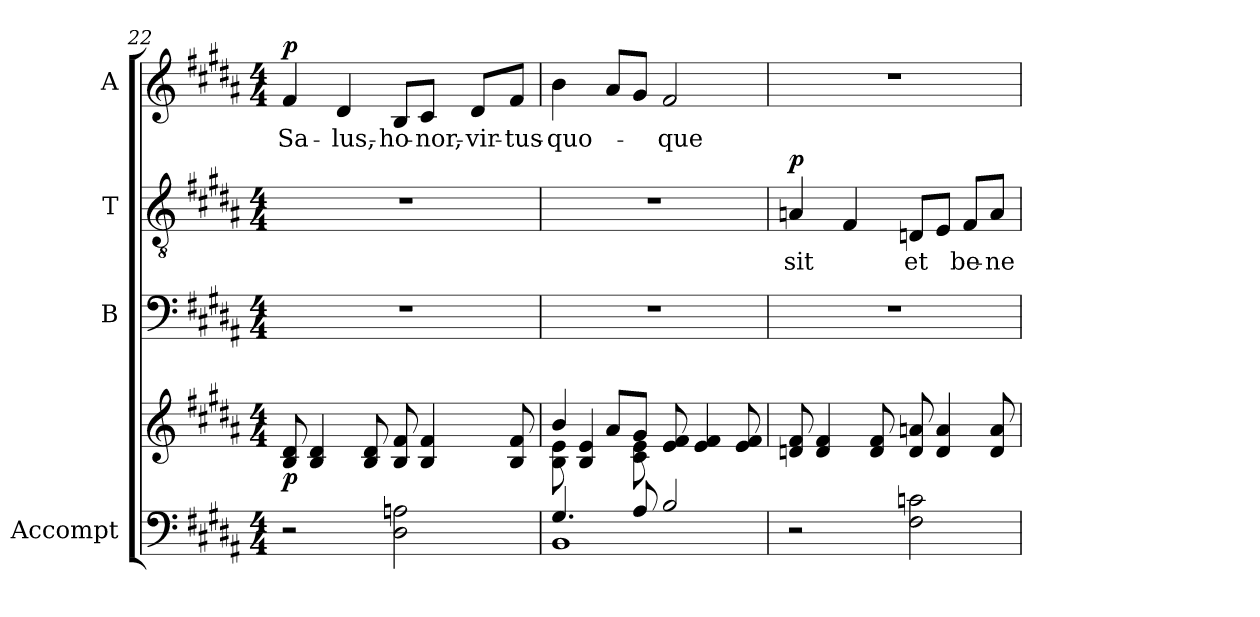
**kern	**kern	**dynam	**kern	**kern	**text	**dynam	**kern	**text	**dynam
*part4	*part4	*part4	*part3	*part2	*part2	*part2	*part1	*part1	*part1
*staff5	*staff4	*staff4/5	*staff3	*staff2	*staff2	*staff2	*staff1	*staff1	*staff1
*I"Accompt	*	*	*I"B	*I"T	*	*	*I"A	*	*
*	*	*	*I'B.	*I'T.	*	*	*	*	*
!!LO:LB:g=z
*clefF4	*clefG2	*	*clefF4	*clefGv2	*	*	*clefG2	*	*
*	*	*	*	*ITrd7c12	*	*	*	*	*
*k[f#c#g#d#a#]	*k[f#c#g#d#a#]	*	*k[f#c#g#d#a#]	*k[f#c#g#d#a#]	*	*	*k[f#c#g#d#a#]	*	*
*B:	*B:	*	*B:	*B:	*	*	*B:	*	*
*M4/4	*M4/4	*	*M4/4	*M4/4	*	*	*M4/4	*	*
=22	=22	=22	=22	=22	=22	=22	=22	=22	=22
!	!	!	!	!	!	!	!	!LO:LY:b:color=#000000	!
2r	8Bi/ 8d#i	p	1r	1r	.	.	4f#i/	Sa-	p
.	4Bi/ 4d#i	.	.	.	.	.	.	.	.
!	!	!	!	!	!	!	!	!LO:LY:b:color=#000000	!
.	.	.	.	.	.	.	4d#i/	-lus,-	.
.	8Bi/ 8d#i	.	.	.	.	.	.	.	.
!	!	!	!	!	!	!	!	!LO:LY:b:color=#000000	!
2D#i\ 2Ani	8Bi/ 8f#i	.	.	.	.	.	8Bi/L	-ho-	.
!	!	!	!	!	!	!	!	!LO:LY:b:color=#000000	!
.	4Bi/ 4f#i	.	.	.	.	.	8c#i/J	-nor,-	.
!	!	!	!	!	!	!	!	!LO:LY:b:color=#000000	!
.	.	.	.	.	.	.	8d#i/L	-vir-	.
!	!	!	!	!	!	!	!	!LO:LY:b:color=#000000	!
.	8Bi/ 8f#i	.	.	.	.	.	8f#i/J	-tus-	.
=23	=23	=23	=23	=23	=23	=23	=23	=23	=23
*^	*^	*	*	*	*	*	*	*	*
!	!	!	!	!	!	!	!	!	!	!LO:LY:b:color=#000000	!
4.G#i/	1BBi	4bi/	8Bi\ 8ei	.	1r	1r	.	.	4bi\	-quo-	.
.	.	.	4Bi/ 4ei	.	.	.	.	.	.	.	.
.	.	8a#i/L	.	.	.	.	.	.	8a#i/L	.	.
8A#i/	.	8g#i/J	8c#i\ 8ei	.	.	.	.	.	8g#i/J	.	.
!	!	!	!	!	!	!	!	!	!	!LO:LY:b:color=#000000	!
2Bi/	.	8ei/ 8f#i	2ryy	.	.	.	.	.	2f#i/	-que-	.
.	.	4ei/ 4f#i	.	.	.	.	.	.	.	.	.
.	.	8ei/ 8f#i	.	.	.	.	.	.	.	.	.
*v	*v	*	*	*	*	*	*	*	*	*	*
*	*v	*v	*	*	*	*	*	*	*	*
=24	=24	=24	=24	=24	=24	=24	=24	=24	=24
!	!	!	!	!	!LO:LY:b:color=#000000	!	!	!	!
2r	8dni/ 8f#i	.	1r	4AAni/	sit	p	1r	.	.
.	4di/ 4f#i	.	.	.	.	.	.	.	.
.	.	.	.	4FF#i/	.	.	.	.	.
.	8di/ 8f#i	.	.	.	.	.	.	.	.
!	!	!	!	!	!LO:LY:b:color=#000000	!	!	!	!
2F#i\ 2cni	8di/ 8ani	.	.	8DDni/L	et	.	.	.	.
.	4di/ 4ai	.	.	8EEi/J	.	.	.	.	.
!	!	!	!	!	!LO:LY:b:color=#000000	!	!	!	!
.	.	.	.	8FF#i/L	be-	.	.	.	.
!	!	!	!	!	!LO:LY:b:color=#000000	!	!	!	!
.	8di/ 8ai	.	.	8AAi/J	-ne-	.	.	.	.
=	=	=	=	=	=	=	=	=	=
*-	*-	*-	*-	*-	*-	*-	*-	*-	*-
